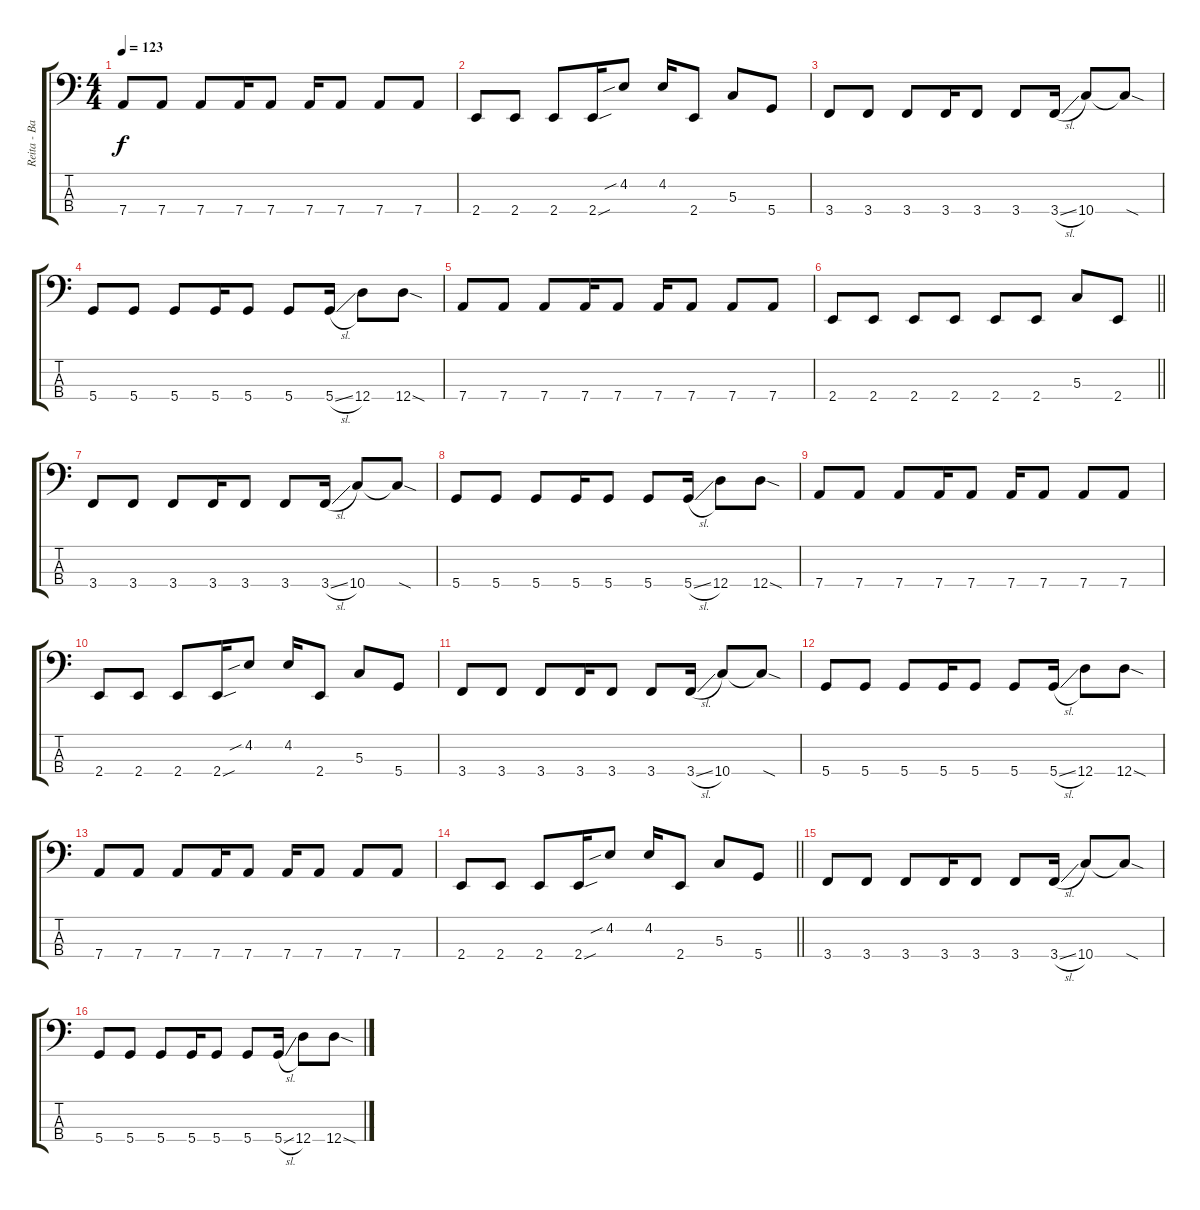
\track ("Reita - Bass" "Reita - Ba") {instrument electricbasspick}
\staff {score tabs}
\tuning (F2 C2 G1 D1) {hide}
\ts (4 4)
\tempo 123
\clef f4
\ks c
7.4.8{dy f} 7.4.8 7.4.8 7.4.16 7.4.8 7.4.16 7.4.8 7.4.8 7.4.8 |
2.4.8 2.4.8 2.4.8 2.4{sou}.16 4.2{sib}.8 4.2.16 2.4.8 5.3.8 5.4.8 |
3.4.8 3.4.8 3.4.8 3.4.16 3.4.8 3.4.8 3.4{sl}.16 10.4.8 10.4{sod t}.8 |
5.4.8 5.4.8 5.4.8 5.4.16 5.4.8 5.4.8 5.4{sl}.16 12.4.8 12.4{sod}.8 |
7.4.8 7.4.8 7.4.8 7.4.16 7.4.8 7.4.16 7.4.8 7.4.8 7.4.8 |
\barLineRight lightlight
2.4.8 2.4.8 2.4.8 2.4.8 2.4.8 2.4.8 5.3.8 2.4.8 |
\section ("" "")
3.4.8 3.4.8 3.4.8 3.4.16 3.4.8 3.4.8 3.4{sl}.16 10.4.8 10.4{sod t}.8 |
5.4.8 5.4.8 5.4.8 5.4.16 5.4.8 5.4.8 5.4{sl}.16 12.4.8 12.4{sod}.8 |
7.4.8 7.4.8 7.4.8 7.4.16 7.4.8 7.4.16 7.4.8 7.4.8 7.4.8 |
2.4.8 2.4.8 2.4.8 2.4{sou}.16 4.2{sib}.8 4.2.16 2.4.8 5.3.8 5.4.8 |
3.4.8 3.4.8 3.4.8 3.4.16 3.4.8 3.4.8 3.4{sl}.16 10.4.8 10.4{sod t}.8 |
5.4.8 5.4.8 5.4.8 5.4.16 5.4.8 5.4.8 5.4{sl}.16 12.4.8 12.4{sod}.8 |
7.4.8 7.4.8 7.4.8 7.4.16 7.4.8 7.4.16 7.4.8 7.4.8 7.4.8 |
\barLineRight lightlight
2.4.8 2.4.8 2.4.8 2.4{sou}.16 4.2{sib}.8 4.2.16 2.4.8 5.3.8 5.4.8 |
\section ("" "")
3.4.8 3.4.8 3.4.8 3.4.16 3.4.8 3.4.8 3.4{sl}.16 10.4.8 10.4{sod t}.8 |
5.4.8 5.4.8 5.4.8 5.4.16 5.4.8 5.4.8 5.4{sl}.16 12.4.8 12.4{sod}.8
